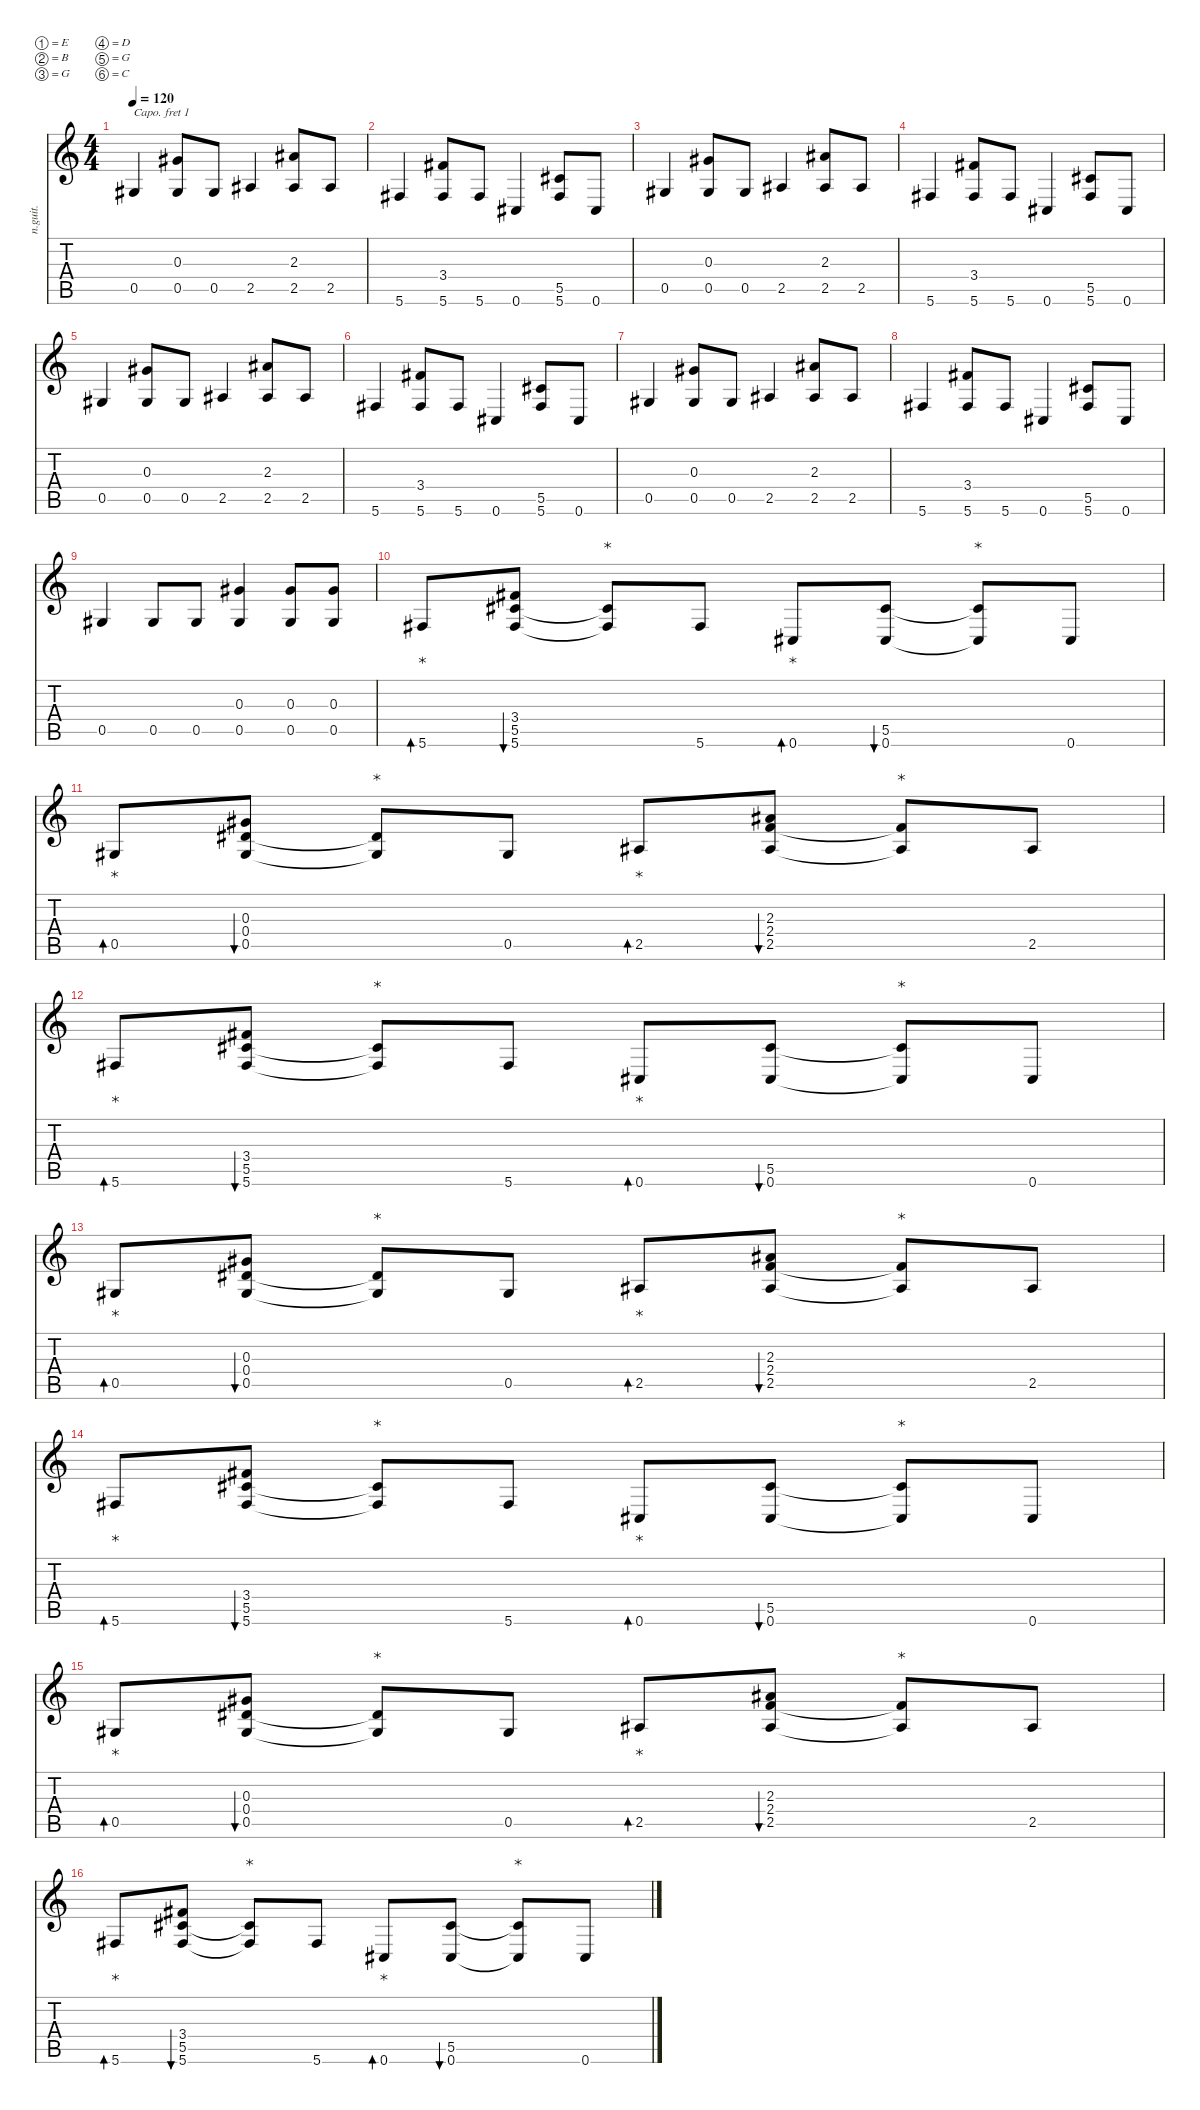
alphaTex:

\defaultSystemsLayout 4
\hideDynamics
\bracketExtendMode nobrackets
\otherSystemsTrackNameOrientation horizontal
\track ("Guitar 3 (bass)" "n.guit.") {defaultSystemsLayout 6 instrument acousticguitarnylon}
\staff {score tabs}
\capo 1
\tuning (E4 B3 G3 D3 G2 C2)
\ts (4 4)
\tempo 120
\clef g2
\ks c
0.5.4{dy mf} (0.5 0.3).8 0.5.8 2.5.4 (2.5 2.3).8 2.5.8 |
5.6.4 (3.4 5.6).8 5.6.8 0.6.4 (5.6 5.5).8 0.6.8 |
0.5.4 (0.5 0.3).8 0.5.8 2.5.4 (2.5 2.3).8 2.5.8 |
5.6.4 (3.4 5.6).8 5.6.8 0.6.4 (5.6 5.5).8 0.6.8 |
0.5.4 (0.5 0.3).8 0.5.8 2.5.4 (2.5 2.3).8 2.5.8 |
5.6.4 (3.4 5.6).8 5.6.8 0.6.4 (5.6 5.5).8 0.6.8 |
0.5.4 (0.5 0.3).8 0.5.8 2.5.4 (2.5 2.3).8 2.5.8 |
5.6.4 (5.6 3.4).8 5.6.8 0.6.4 (5.6 5.5).8 0.6.8 |
0.5.4 0.5.8 0.5.8 (0.5 0.3).4{dy f} (0.5 0.3).8 (0.5 0.3).8 |
5.6.8{bd 55 dy mf glpt} (5.6 5.5 3.4).8{bu 54} (5.6{t} 5.5{t}).8{glpf} 5.6.8 0.6.8{bd 53 glpt} (0.6 5.5).8{bu 52} (0.6{t} 5.5{t}).8{glpf} 0.6.8 |
0.5.8{bd 51 glpt} (0.5 0.4 0.3).8{bu 51} (0.5{t} 0.4{t}).8{glpf} 0.5.8 2.5.8{bd 51 glpt} (2.5 2.4 2.3).8{bu 51} (2.5{t} 2.4{t}).8{glpf} 2.5.8 |
5.6.8{bd 55 glpt} (5.6 5.5 3.4).8{bu 54} (5.6{t} 5.5{t}).8{glpf} 5.6.8 0.6.8{bd 53 glpt} (0.6 5.5).8{bu 52} (0.6{t} 5.5{t}).8{glpf} 0.6.8 |
0.5.8{bd 51 glpt} (0.5 0.4 0.3).8{bu 51} (0.5{t} 0.4{t}).8{glpf} 0.5.8 2.5.8{bd 51 glpt} (2.5 2.4 2.3).8{bu 51} (2.5{t} 2.4{t}).8{glpf} 2.5.8 |
5.6.8{bd 55 glpt} (5.6 5.5 3.4).8{bu 54} (5.6{t} 5.5{t}).8{glpf} 5.6.8 0.6.8{bd 53 glpt} (0.6 5.5).8{bu 52} (0.6{t} 5.5{t}).8{glpf} 0.6.8 |
0.5.8{bd 51 glpt} (0.5 0.4 0.3).8{bu 51} (0.5{t} 0.4{t}).8{glpf} 0.5.8 2.5.8{bd 51 glpt} (2.5 2.4 2.3).8{bu 51} (2.5{t} 2.4{t}).8{glpf} 2.5.8 |
5.6.8{bd 55 glpt} (5.6 5.5 3.4).8{bu 54} (5.6{t} 5.5{t}).8{glpf} 5.6.8 0.6.8{bd 53 glpt} (0.6 5.5).8{bu 52} (0.6{t} 5.5{t}).8{glpf} 0.6.8
